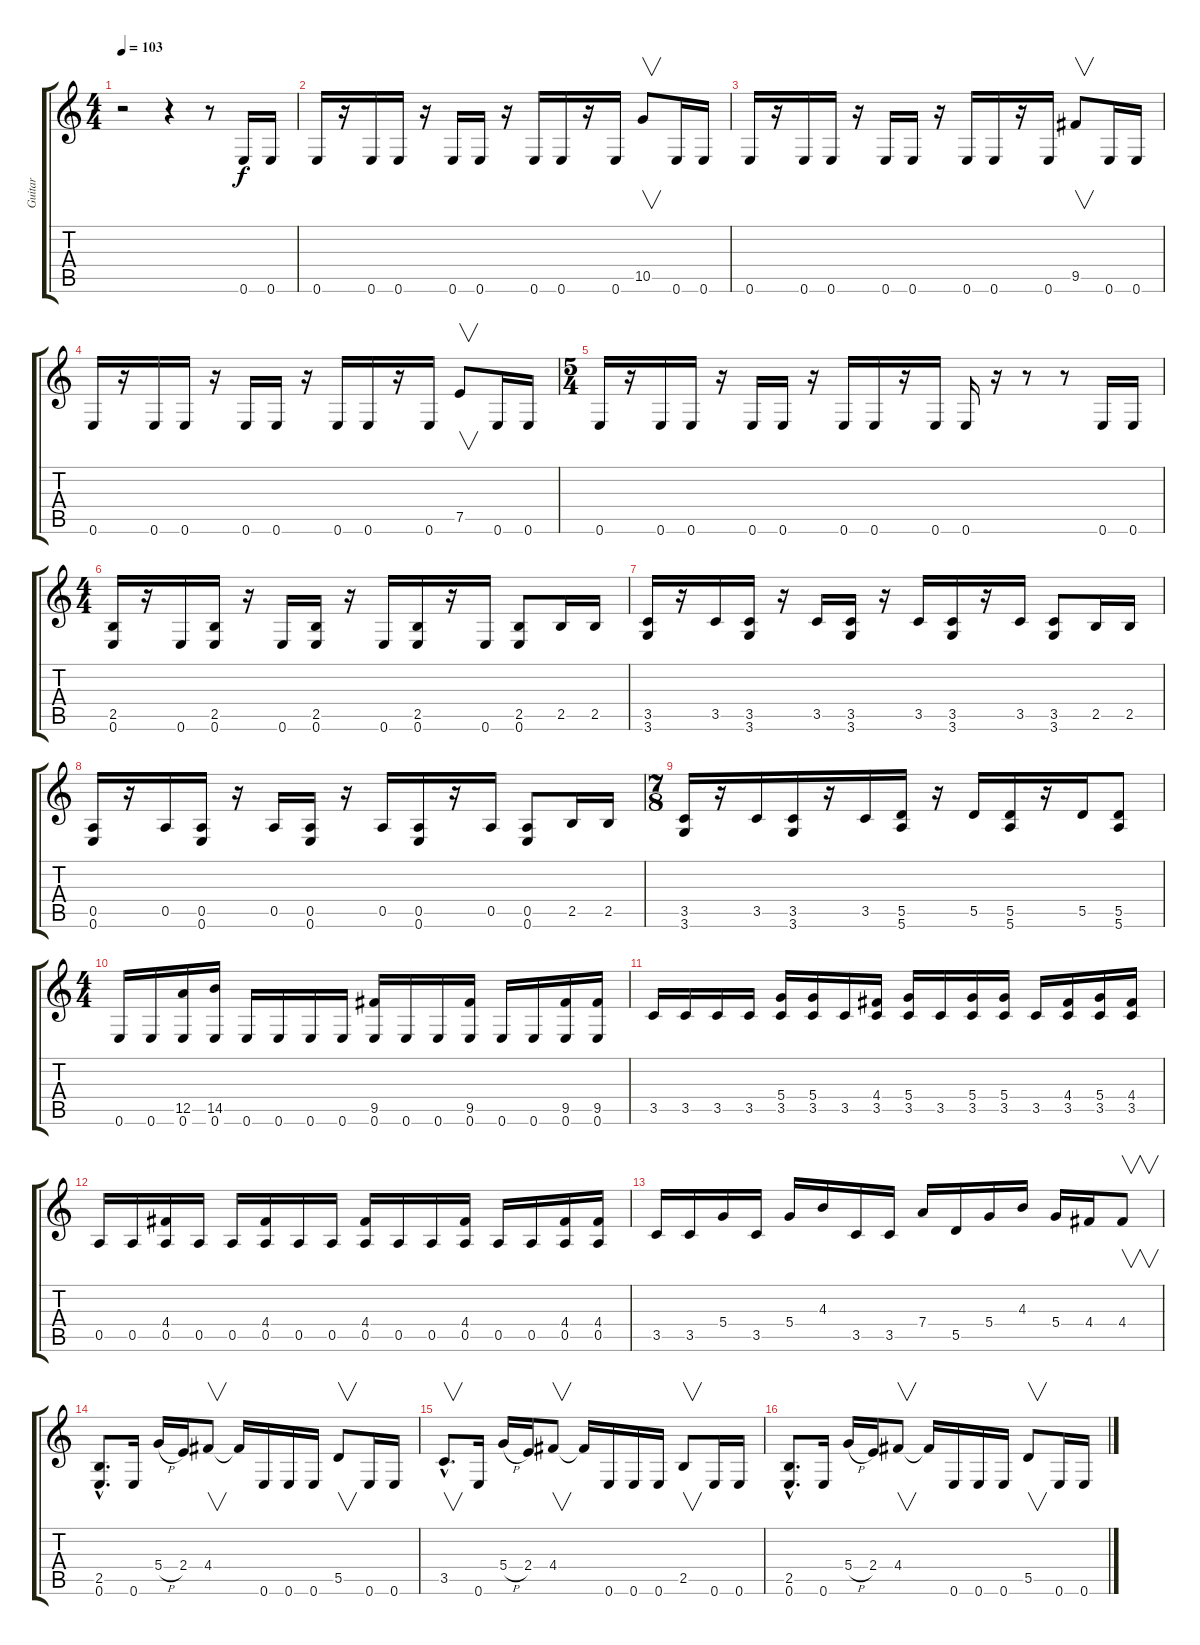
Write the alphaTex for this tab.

\track ("Guitar" "Guitar") {instrument distortionguitar}
\staff {score tabs}
\tuning (E4 B3 G3 D3 A2 E2) {hide}
\ts (4 4)
\tempo 103
\clef g2
\ks c
r.2{dy f instrument distortionguitar} r.4 r.8 0.6.16 0.6.16 |
0.6.16 r.16 0.6.16 0.6.16 r.16 0.6.16 0.6.16 r.16 0.6.16 0.6.16 r.16 0.6.16 10.5.8{v} 0.6.16 0.6.16 |
0.6.16 r.16 0.6.16 0.6.16 r.16 0.6.16 0.6.16 r.16 0.6.16 0.6.16 r.16 0.6.16 9.5.8{v} 0.6.16 0.6.16 |
0.6.16 r.16 0.6.16 0.6.16 r.16 0.6.16 0.6.16 r.16 0.6.16 0.6.16 r.16 0.6.16 7.5.8{v} 0.6.16 0.6.16 |
\ts (5 4)
0.6.16 r.16 0.6.16 0.6.16 r.16 0.6.16 0.6.16 r.16 0.6.16 0.6.16 r.16 0.6.16 0.6.16 r.16 r.8 r.8 0.6.16 0.6.16 |
\ts (4 4)
(2.5 0.6).16 r.16 0.6.16 (2.5 0.6).16 r.16 0.6.16 (2.5 0.6).16 r.16 0.6.16 (2.5 0.6).16 r.16 0.6.16 (2.5 0.6).8 2.5.16 2.5.16 |
(3.5 3.6).16 r.16 3.5.16 (3.5 3.6).16 r.16 3.5.16 (3.5 3.6).16 r.16 3.5.16 (3.5 3.6).16 r.16 3.5.16 (3.5 3.6).8 2.5.16 2.5.16 |
(0.5 0.6).16 r.16 0.5.16 (0.5 0.6).16 r.16 0.5.16 (0.5 0.6).16 r.16 0.5.16 (0.5 0.6).16 r.16 0.5.16 (0.5 0.6).8 2.5.16 2.5.16 |
\ts (7 8)
(3.5 3.6).16 r.16 3.5.16 (3.5 3.6).16 r.16 3.5.16 (5.5 5.6).16 r.16 5.5.16 (5.5 5.6).16 r.16 5.5.16 (5.5 5.6).8 |
\ts (4 4)
0.6.16 0.6.16 (12.5 0.6).16 (14.5 0.6).16 0.6.16 0.6.16 0.6.16 0.6.16 (9.5 0.6).16 0.6.16 0.6.16 (9.5 0.6).16 0.6.16 0.6.16 (9.5 0.6).16 (9.5 0.6).16 |
3.5.16 3.5.16 3.5.16 3.5.16 (5.4 3.5).16 (5.4 3.5).16 3.5.16 (4.4 3.5).16 (5.4 3.5).16 3.5.16 (5.4 3.5).16 (5.4 3.5).16 3.5.16 (4.4 3.5).16 (5.4 3.5).16 (4.4 3.5).16 |
0.5.16 0.5.16 (4.4 0.5).16 0.5.16 0.5.16 (4.4 0.5).16 0.5.16 0.5.16 (4.4 0.5).16 0.5.16 0.5.16 (4.4 0.5).16 0.5.16 0.5.16 (4.4 0.5).16 (4.4 0.5).16 |
3.5.16 3.5.16 5.4.16 3.5.16 5.4.16 4.3.16 3.5.16 3.5.16 7.4.16 5.5.16 5.4.16 4.3.16 5.4.16 4.4.16 4.4.8{v} |
(2.5{hac} 0.6{hac}).8{d} 0.6.16 5.4{h}.16 2.4.16 4.4.8{v} 4.4{t}.16 0.6.16 0.6.16 0.6.16 5.5.8{v} 0.6.16 0.6.16 |
3.5{hac}.8{v d} 0.6.16 5.4{h}.16 2.4.16 4.4.8{v} 4.4{t}.16 0.6.16 0.6.16 0.6.16 2.5.8{v} 0.6.16 0.6.16 |
(2.5{hac} 0.6{hac}).8{d} 0.6.16 5.4{h}.16 2.4.16 4.4.8{v} 4.4{t}.16 0.6.16 0.6.16 0.6.16 5.5.8{v} 0.6.16 0.6.16
